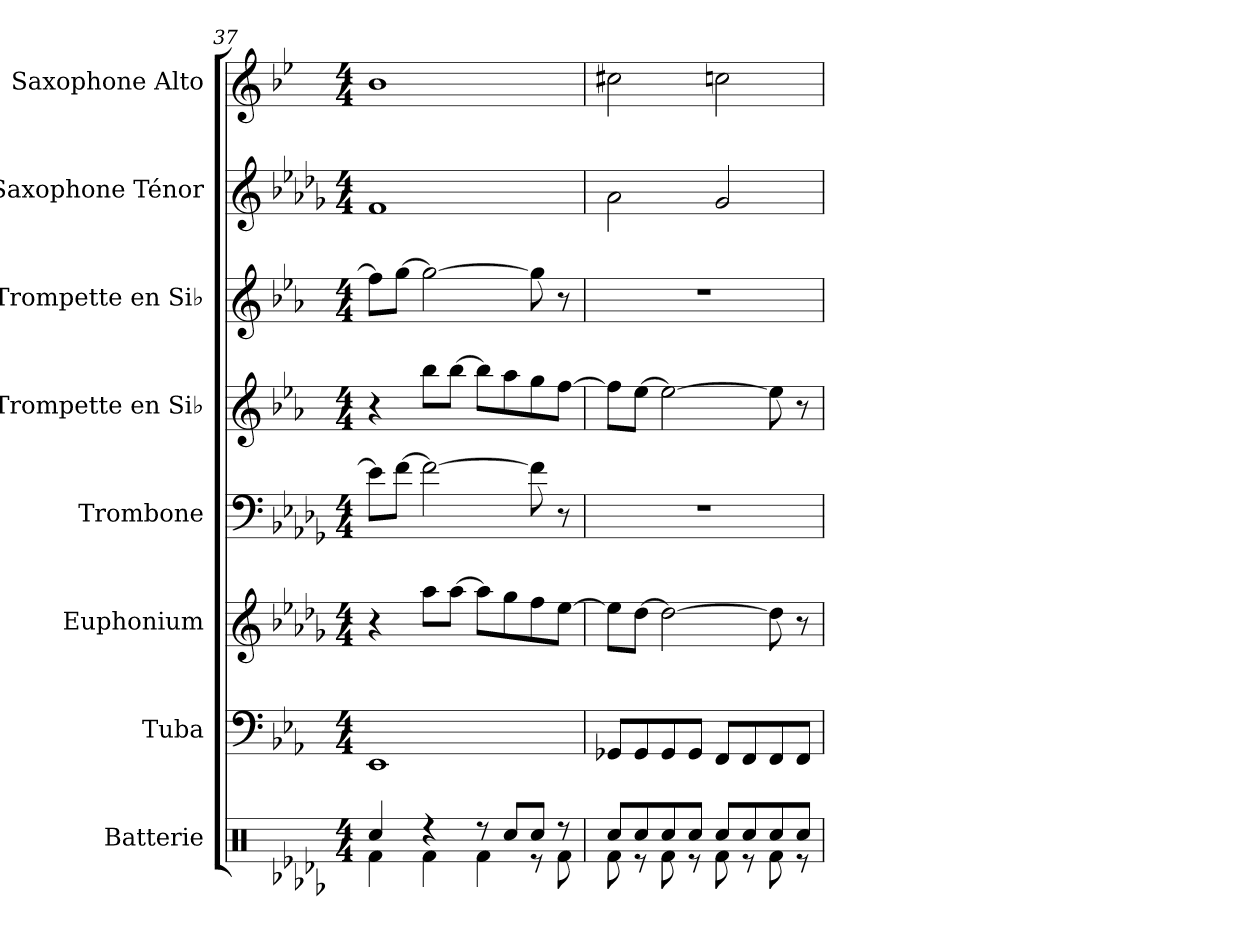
**kern	**kern	**kern	**kern	**kern	**kern	**kern	**kern
*part8	*part7	*part6	*part5	*part4	*part3	*part2	*part1
*staff8	*staff7	*staff6	*staff5	*staff4	*staff3	*staff2	*staff1
*I"Batterie	*I"Tuba	*I"Euphonium	*I"Trombone	*I"Trompette en Si♭	*I"Trompette en Si♭	*I"Saxophone Ténor	*I"Saxophone Alto
*I'Bat.	*I'Tba.	*I'Euph.	*I'Tbn.	*I'Tromp. Si♭	*I'Tromp. Si♭	*I'Sax. T.	*I'Sax. A.
*clefX	*clefF4	*clefG2	*clefF4	*clefG2	*clefG2	*clefG2	*clefG2
*	*ITrd1c2	*ITrd8c14	*	*ITrd1c2	*ITrd1c2	*ITrd8c14	*ITrd5c9
*k[b-e-a-d-g-]	*k[b-e-a-d-g-]	*k[b-e-a-d-g-]	*k[b-e-a-d-g-]	*k[b-e-a-d-g-]	*k[b-e-a-d-g-]	*k[b-e-a-d-g-]	*k[b-e-a-d-g-]
*M4/4	*M4/4	*M4/4	*M4/4	*M4/4	*M4/4	*M4/4	*M4/4
=37	=37	=37	=37	=37	=37	=37	=37
*^	*	*	*	*	*	*	*
4Rcc/	4Rf\	1DD-	4r	8e-\L]	4r	8ee-\L]	1F	1d-
.	.	.	.	[8f\J	.	[8ff\J	.	.
4r	4Rf\	.	8a-\L	2f\_	8aa-\L	2ff\_	.	.
.	.	.	[8a-\J	.	[8aa-\J	.	.	.
8r	4Rf\	.	8a-\L]	.	8aa-\L]	.	.	.
8Rcc/L	.	.	8g-\	.	8gg-\	.	.	.
8Rcc/J	8r	.	8f\	8f\]	8ff\	8ff\]	.	.
8r	8Rf\	.	[8e-\J	8r	[8ee-\J	8r	.	.
!!LO:PB:g=z
=38	=38	=38	=38	=38	=38	=38	=38	=38
8Rcc/L	8Rf\	8FF-X/L	8e-\L]	1r	8ee-\L]	1r	2A-\	2en\
8Rcc/	8r	8FF-/	[8d-\J	.	[8dd-\J	.	.	.
8Rcc/	8Rf\	8FF-/	2d-\_	.	2dd-\_	.	.	.
8Rcc/J	8r	8FF-/J	.	.	.	.	.	.
8Rcc/L	8Rf\	8EE-/L	.	.	.	.	2G-/	2e-X\
8Rcc/	8r	8EE-/	.	.	.	.	.	.
8Rcc/	8Rf\	8EE-/	8d-\]	.	8dd-\]	.	.	.
8Rcc/J	8r	8EE-/J	8r	.	8r	.	.	.
*v	*v	*	*	*	*	*	*	*
=	=	=	=	=	=	=	=
*-	*-	*-	*-	*-	*-	*-	*-
